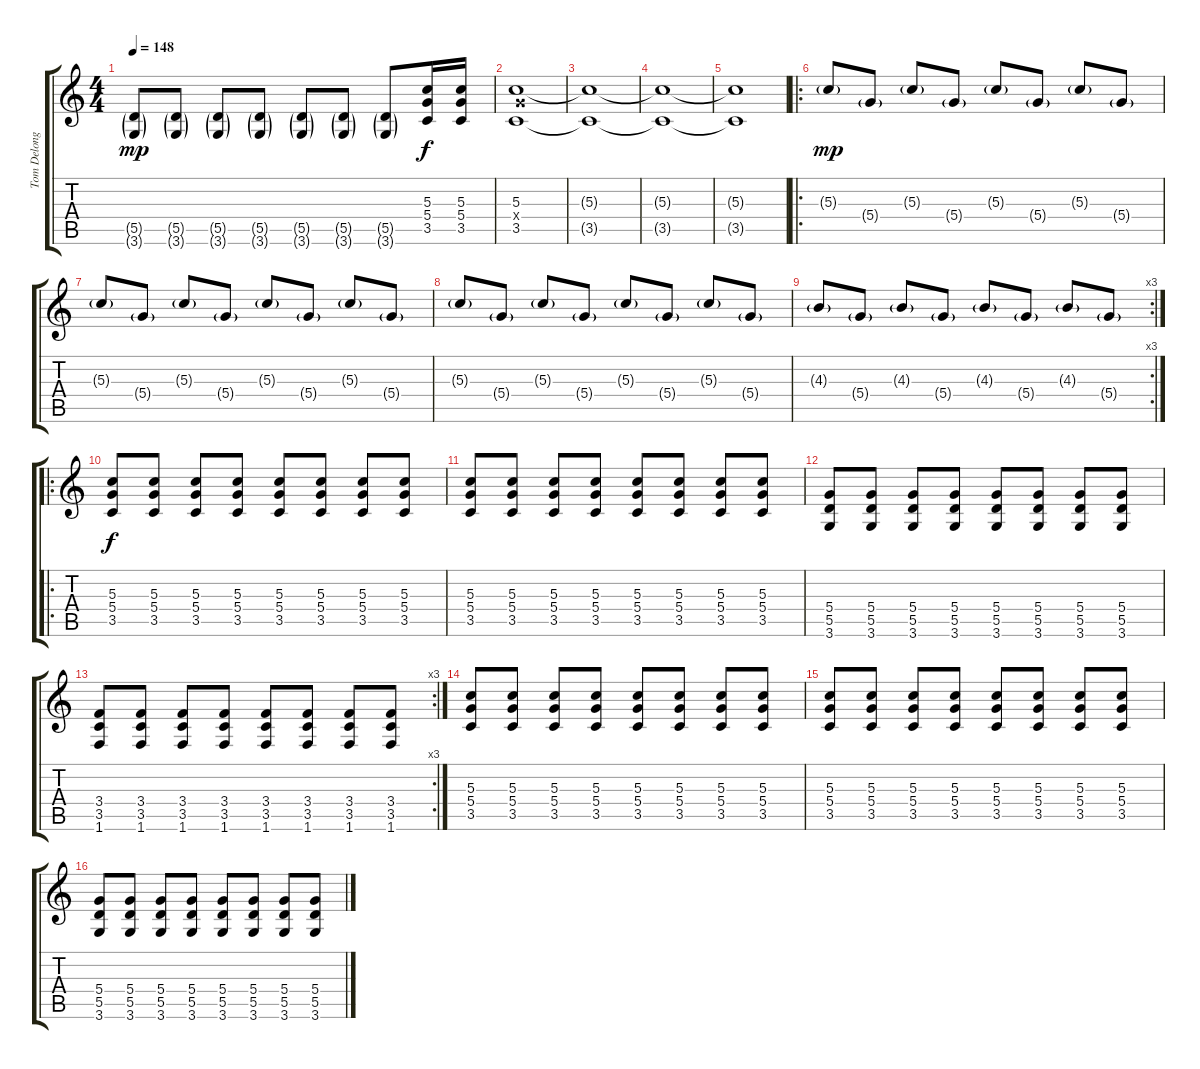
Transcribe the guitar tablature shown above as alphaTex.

\track ("Tom Delong (Distortion 1)" "Tom Delong") {instrument distortionguitar}
\staff {score tabs}
\tuning (E4 B3 G3 D3 A2 E2) {hide}
\ts (4 4)
\tempo 148
\clef g2
\ks c
(5.5{g} 3.6{g}).8{dy mp} (5.5{g} 3.6{g}).8 (5.5{g} 3.6{g}).8 (5.5{g} 3.6{g}).8 (5.5{g} 3.6{g}).8 (5.5{g} 3.6{g}).8 (5.5{g} 3.6{g}).8 (5.3 5.4 3.5).16{dy f} (5.3 5.4 3.5).16 |
(5.3 5.4{x} 3.5).1 |
(5.3{t} 3.5{t}).1 |
(5.3{t} 3.5{t}).1 |
(5.3{t} 3.5{t}).1 |
\ro
5.3{g}.8{dy mp} 5.4{g}.8 5.3{g}.8 5.4{g}.8 5.3{g}.8 5.4{g}.8 5.3{g}.8 5.4{g}.8 |
5.3{g}.8 5.4{g}.8 5.3{g}.8 5.4{g}.8 5.3{g}.8 5.4{g}.8 5.3{g}.8 5.4{g}.8 |
5.3{g}.8 5.4{g}.8 5.3{g}.8 5.4{g}.8 5.3{g}.8 5.4{g}.8 5.3{g}.8 5.4{g}.8 |
\rc 3
4.3{g}.8 5.4{g}.8 4.3{g}.8 5.4{g}.8 4.3{g}.8 5.4{g}.8 4.3{g}.8 5.4{g}.8 |
\ro
(5.3 5.4 3.5).8{dy f} (5.3 5.4 3.5).8 (5.3 5.4 3.5).8 (5.3 5.4 3.5).8 (5.3 5.4 3.5).8 (5.3 5.4 3.5).8 (5.3 5.4 3.5).8 (5.3 5.4 3.5).8 |
(5.3 5.4 3.5).8 (5.3 5.4 3.5).8 (5.3 5.4 3.5).8 (5.3 5.4 3.5).8 (5.3 5.4 3.5).8 (5.3 5.4 3.5).8 (5.3 5.4 3.5).8 (5.3 5.4 3.5).8 |
(5.4 5.5 3.6).8 (5.4 5.5 3.6).8 (5.4 5.5 3.6).8 (5.4 5.5 3.6).8 (5.4 5.5 3.6).8 (5.4 5.5 3.6).8 (5.4 5.5 3.6).8 (5.4 5.5 3.6).8 |
\rc 3
(3.4 3.5 1.6).8 (3.4 3.5 1.6).8 (3.4 3.5 1.6).8 (3.4 3.5 1.6).8 (3.4 3.5 1.6).8 (3.4 3.5 1.6).8 (3.4 3.5 1.6).8 (3.4 3.5 1.6).8 |
(5.3 5.4 3.5).8 (5.3 5.4 3.5).8 (5.3 5.4 3.5).8 (5.3 5.4 3.5).8 (5.3 5.4 3.5).8 (5.3 5.4 3.5).8 (5.3 5.4 3.5).8 (5.3 5.4 3.5).8 |
(5.3 5.4 3.5).8 (5.3 5.4 3.5).8 (5.3 5.4 3.5).8 (5.3 5.4 3.5).8 (5.3 5.4 3.5).8 (5.3 5.4 3.5).8 (5.3 5.4 3.5).8 (5.3 5.4 3.5).8 |
(5.4 5.5 3.6).8 (5.4 5.5 3.6).8 (5.4 5.5 3.6).8 (5.4 5.5 3.6).8 (5.4 5.5 3.6).8 (5.4 5.5 3.6).8 (5.4 5.5 3.6).8 (5.4 5.5 3.6).8
